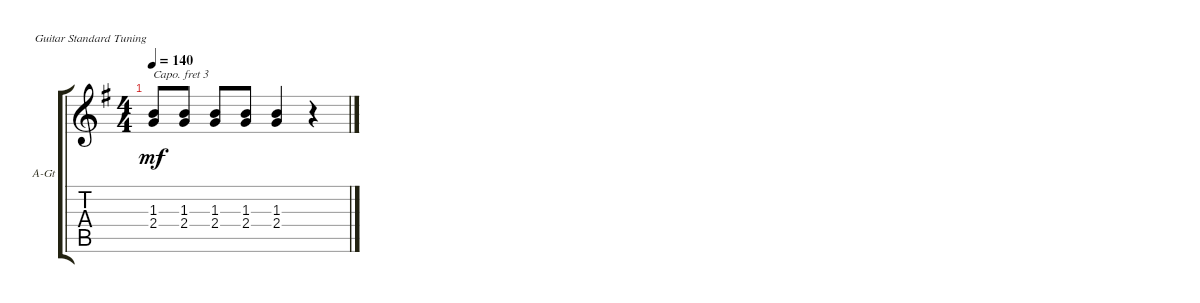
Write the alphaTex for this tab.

\defaultSystemsLayout 4
\bracketExtendMode groupsimilarinstruments
\firstSystemTrackNameOrientation horizontal
\otherSystemsTrackNameOrientation horizontal
\track ("Acoustic Guitar" "A-Gt") {instrument acousticguitarsteel}
\staff {score tabs}
\capo 3
\tuning (E4 B3 G3 D3 A2 E2)
\ts (4 4)
\tempo 140
\clef g2
\ks g
(1.3 2.4).8{dy mf} (1.3 2.4).8 (1.3 2.4).8 (1.3 2.4).8 (1.3 2.4).4 r.4
